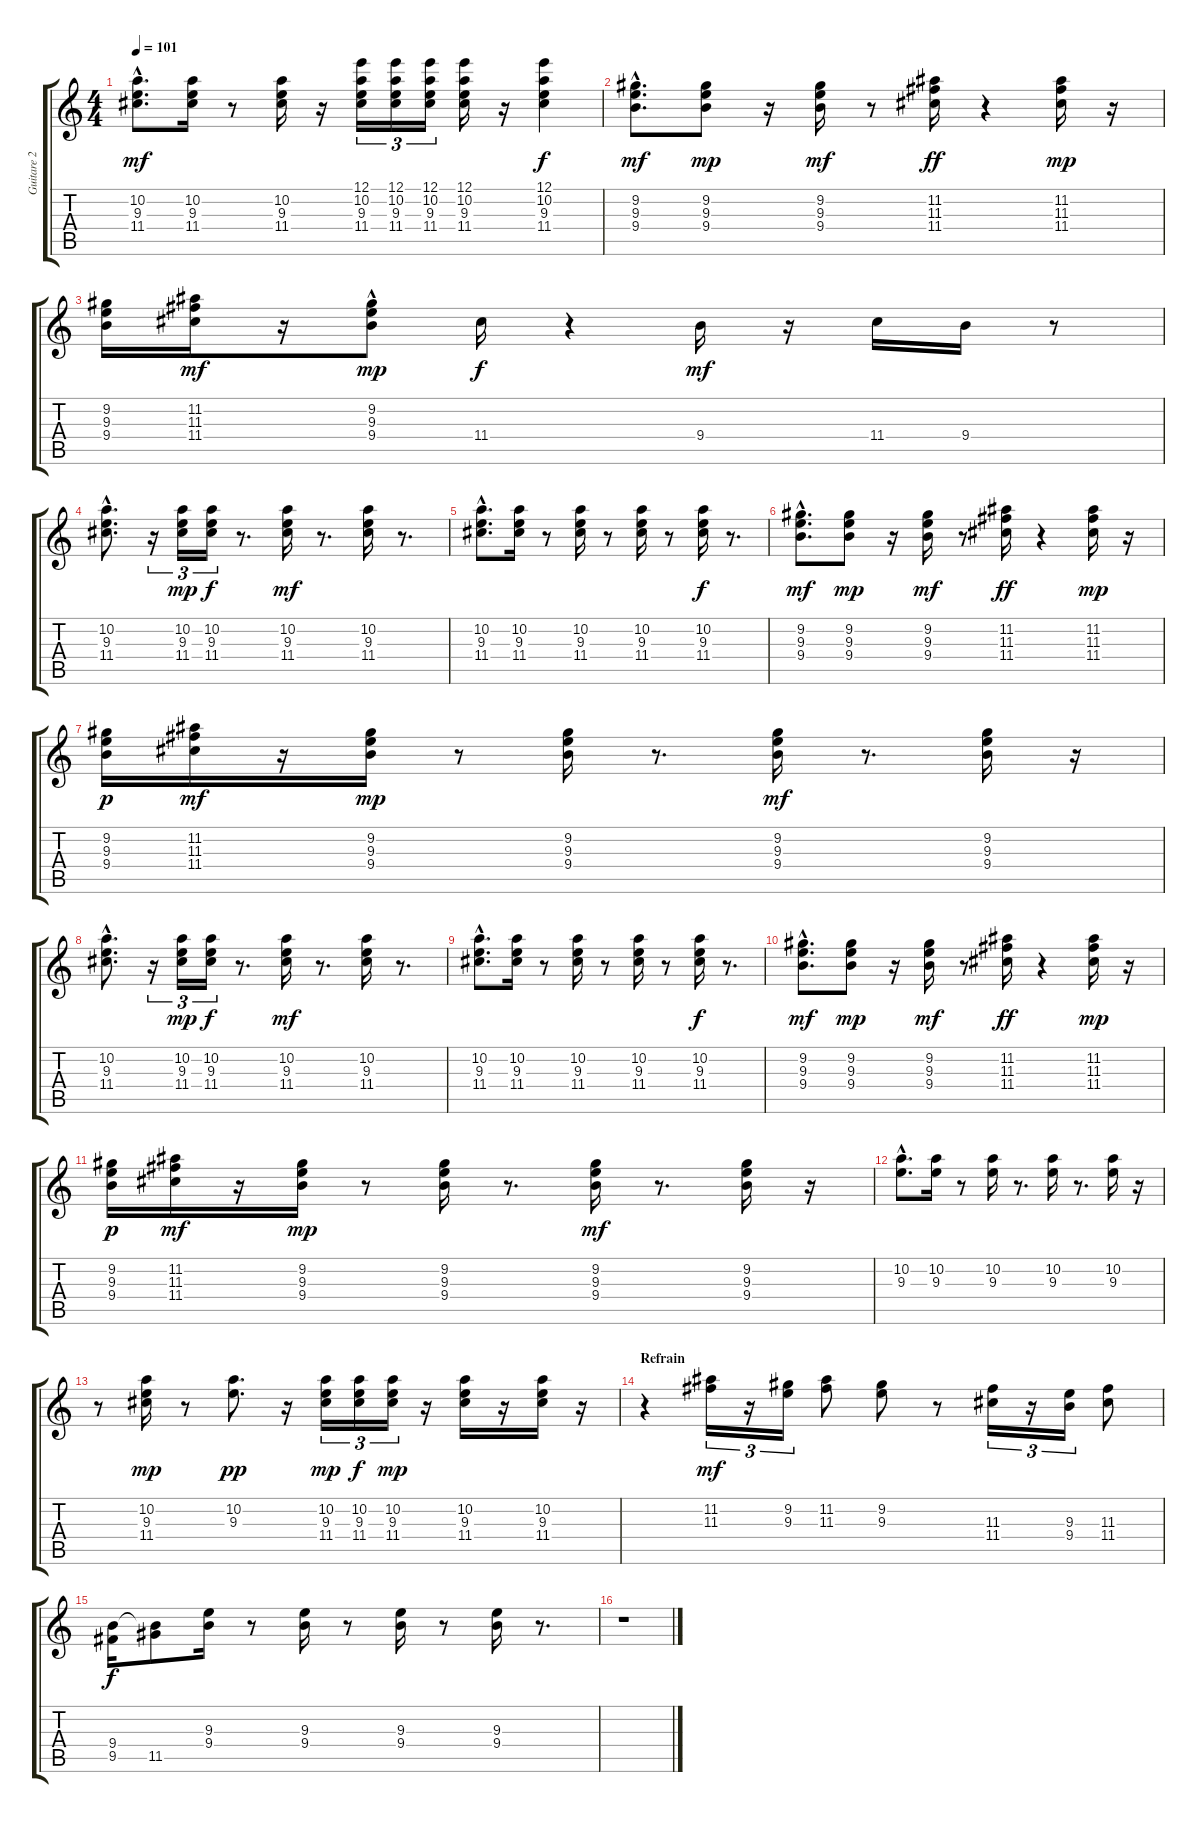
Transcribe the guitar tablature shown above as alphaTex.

\track ("Guitare 2" "Guitare 2") {instrument electricguitarclean}
\staff {score tabs}
\tuning (E4 B3 G3 D3 A2 E2) {hide}
\ts (4 4)
\tempo 101
\clef g2
\ks c
(10.2{hac} 9.3{hac} 11.4{hac}).8{d dy mf} (10.2 9.3 11.4).16 r.8 (10.2 9.3 11.4).16 r.16 (12.1 10.2 9.3 11.4).16{tu (3 2)} (12.1 10.2 9.3 11.4).16{tu (3 2)} (12.1 10.2 9.3 11.4).16{tu (3 2)} (12.1 10.2 9.3 11.4).16 r.16 (12.1 10.2 9.3 11.4).4{dy f} |
(9.2{hac} 9.3{hac} 9.4{hac}).8{d dy mf} (9.2 9.3 9.4).8{dy mp} r.16 (9.2 9.3 9.4).16{dy mf} r.8 (11.2 11.3 11.4).16{dy ff} r.4 (11.2 11.3 11.4).16{dy mp} r.16 |
(9.2 9.3 9.4).16 (11.2 11.3 11.4).16{dy mf} r.16 (9.2{hac} 9.3{hac} 9.4{hac}).8{dy mp} 11.4.16{dy f} r.4 9.4.16{dy mf} r.16 11.4.16 9.4.16 r.8 |
(10.2{hac} 9.3 11.4{hac}).8{d} r.16{tu (3 2)} (10.2 9.3 11.4).16{tu (3 2) dy mp} (10.2 9.3 11.4).16{tu (3 2) dy f} r.8{d} (10.2 9.3 11.4).16{dy mf} r.8{d} (10.2 9.3 11.4).16 r.8{d} |
(10.2{hac} 9.3 11.4{hac}).8{d} (10.2 9.3 11.4).16 r.8 (10.2 9.3 11.4).16 r.8 (10.2 9.3 11.4).16 r.8 (10.2 9.3 11.4).16{dy f} r.8{d} |
(9.2{hac} 9.3{hac} 9.4{hac}).8{d dy mf} (9.2 9.3 9.4).8{dy mp} r.16 (9.2 9.3 9.4).16{dy mf} r.8 (11.2 11.3 11.4).16{dy ff} r.4 (11.2 11.3 11.4).16{dy mp} r.16 |
(9.2 9.3 9.4).16{dy p} (11.2 11.3 11.4).16{dy mf} r.16 (9.2 9.3 9.4).16{dy mp} r.8 (9.2 9.3 9.4).16 r.8{d} (9.2 9.3 9.4).16{dy mf} r.8{d} (9.2 9.3 9.4).16 r.16 |
(10.2{hac} 9.3 11.4{hac}).8{d} r.16{tu (3 2)} (10.2 9.3 11.4).16{tu (3 2) dy mp} (10.2 9.3 11.4).16{tu (3 2) dy f} r.8{d} (10.2 9.3 11.4).16{dy mf} r.8{d} (10.2 9.3 11.4).16 r.8{d} |
(10.2{hac} 9.3 11.4{hac}).8{d} (10.2 9.3 11.4).16 r.8 (10.2 9.3 11.4).16 r.8 (10.2 9.3 11.4).16 r.8 (10.2 9.3 11.4).16{dy f} r.8{d} |
(9.2{hac} 9.3{hac} 9.4{hac}).8{d dy mf} (9.2 9.3 9.4).8{dy mp} r.16 (9.2 9.3 9.4).16{dy mf} r.8 (11.2 11.3 11.4).16{dy ff} r.4 (11.2 11.3 11.4).16{dy mp} r.16 |
(9.2 9.3 9.4).16{dy p} (11.2 11.3 11.4).16{dy mf} r.16 (9.2 9.3 9.4).16{dy mp} r.8 (9.2 9.3 9.4).16 r.8{d} (9.2 9.3 9.4).16{dy mf} r.8{d} (9.2 9.3 9.4).16 r.16 |
(10.2{hac} 9.3).8{d} (10.2 9.3).16 r.8 (10.2 9.3).16 r.8{d} (10.2 9.3).16 r.8{d} (10.2 9.3).16 r.16 |
r.8 (10.2 9.3 11.4).16{dy mp} r.8 (10.2 9.3).8{d dy pp} r.16 (10.2 9.3 11.4).16{tu (3 2) dy mp} (10.2 9.3 11.4).16{tu (3 2) dy f} (10.2 9.3 11.4).16{tu (3 2) dy mp} r.16 (10.2 9.3 11.4).16 r.16 (10.2 9.3 11.4).16 r.16 |
\section ("" "Refrain")
r.4 (11.2 11.3).16{tu (3 2) dy mf} r.16{tu (3 2)} (9.2 9.3).16{tu (3 2)} (11.2 11.3).8 (9.2 9.3).8 r.8 (11.3 11.4).16{tu (3 2)} r.16{tu (3 2)} (9.3 9.4).16{tu (3 2)} (11.3 11.4).8 |
(9.4 9.5).16{dy f} (9.4{t} 11.5).8 (9.3 9.4).16 r.8 (9.3 9.4).16 r.8 (9.3 9.4).16 r.8 (9.3 9.4).16 r.8{d} |
r.1
